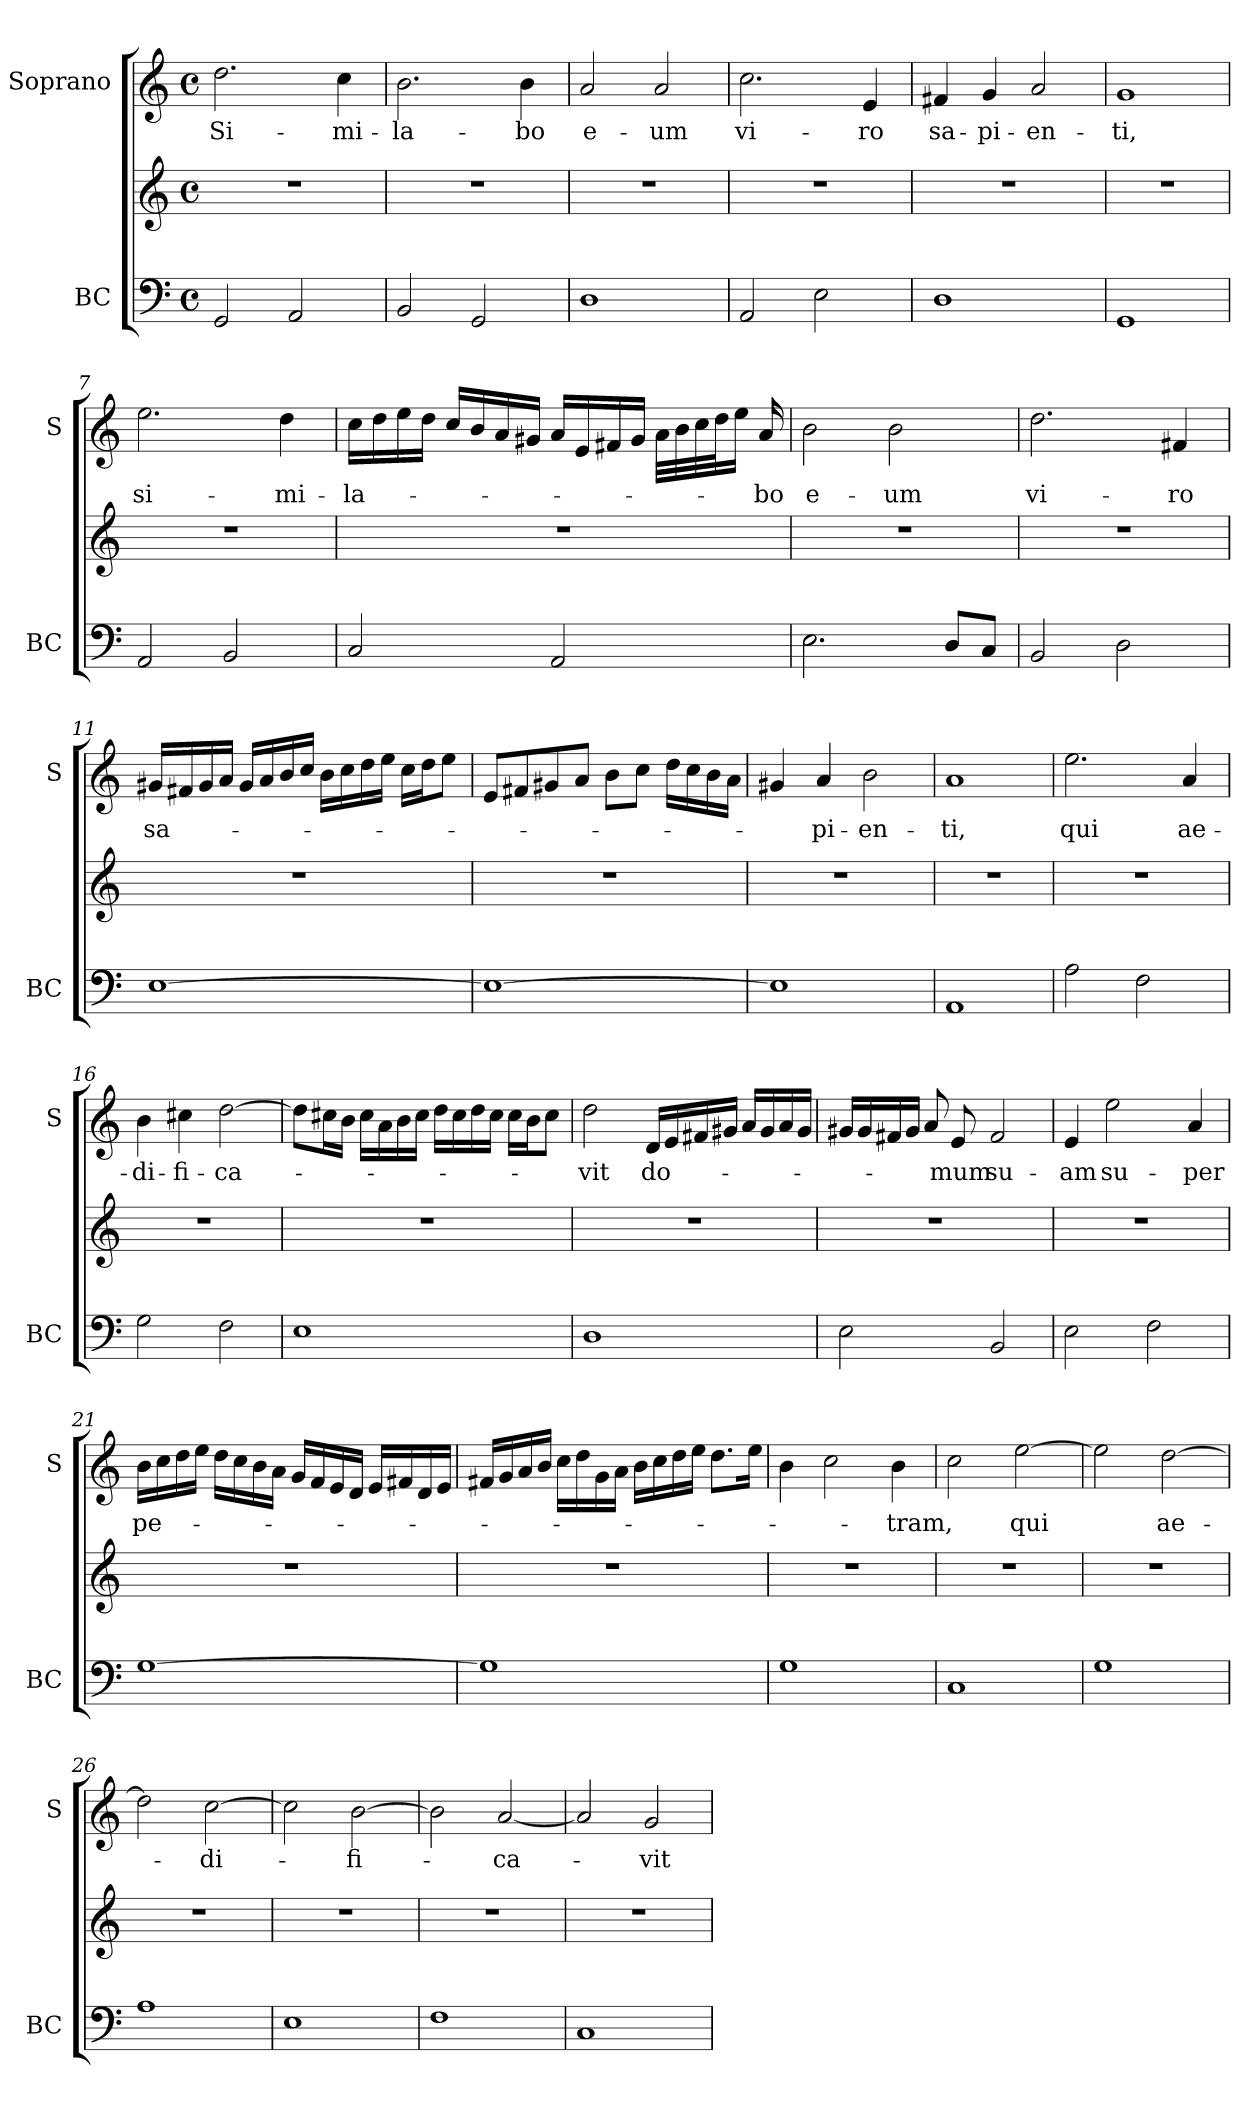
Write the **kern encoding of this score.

**kern	**kern	**kern	**text
*part2	*part2	*part1	*part1
*staff3	*staff2	*staff1	*staff1
*I"BC	*	*I"Soprano	*
*I'BC	*	*I'S	*
*clefF4	*clefG2	*clefG2	*
*k[]	*k[]	*k[]	*
*C:	*C:	*C:	*
*M4/4	*M4/4	*M4/4	*
*met(c)	*met(c)	*met(c)	*
=1	=1	=1	=1
!	!	!	!LO:LY:b
2GG/	1r	2.dd\	Si-
2AA/	.	.	.
!	!	!	!LO:LY:b
.	.	4cc\	-mi-
=2	=2	=2	=2
!	!	!	!LO:LY:b
2BB/	1r	2.b\	-la-
2GG/	.	.	.
!	!	!	!LO:LY:b
.	.	4b\	-bo
=3	=3	=3	=3
!	!	!	!LO:LY:b
1D	1r	2a/	e-
!	!	!	!LO:LY:b
.	.	2a/	-um
=4	=4	=4	=4
!	!	!	!LO:LY:b
2AA/	1r	2.cc\	vi-
2E\	.	.	.
!	!	!	!LO:LY:b
.	.	4e/	-ro
=5	=5	=5	=5
!	!	!	!LO:LY:b
1D	1r	4f#X/	sa-
!	!	!	!LO:LY:b
.	.	4g/	-pi-
!	!	!	!LO:LY:b
.	.	2a/	-en-
=6	=6	=6	=6
!	!	!	!LO:LY:b
1GG	1r	1g	-ti,
!!LO:LB:g=z
=7	=7	=7	=7
!	!	!	!LO:LY:b
2AA/	1r	2.ee\	si-
2BB/	.	.	.
!	!	!	!LO:LY:b
.	.	4dd\	-mi-
=8	=8	=8	=8
!	!	!	!LO:LY:b
2C/	1r	16cc\LL	-la-
.	.	16dd\	.
.	.	16ee\	.
.	.	16dd\JJ	.
.	.	16cc/LL	.
.	.	16b/	.
.	.	16a/	.
.	.	16g#X/JJ	.
2AA/	.	16a/LL	.
.	.	16e/	.
.	.	16f#X/	.
.	.	16g#/JJ	.
.	.	32a\LLL	.
.	.	32b\	.
.	.	32cc\	.
.	.	32dd\J	.
.	.	16ee\JJ	.
!	!	!	!LO:LY:b
.	.	16a/	-bo
=9	=9	=9	=9
!	!	!	!LO:LY:b
2.E\	1r	2b\	e-
!	!	!	!LO:LY:b
.	.	2b\	-um
8D/L	.	.	.
8C/J	.	.	.
=10	=10	=10	=10
!	!	!	!LO:LY:b
2BB/	1r	2.dd\	vi-
2D\	.	.	.
!	!	!	!LO:LY:b
.	.	4f#X/	-ro
!!LO:LB:g=z
=11	=11	=11	=11
!	!	!	!LO:LY:b
[1E	1r	16g#X/LL	sa-
.	.	16f#X/	.
.	.	16g#/	.
.	.	16a/JJ	.
.	.	16g#/LL	.
.	.	16a/	.
.	.	16b/	.
.	.	16cc/JJ	.
.	.	16b\LL	.
.	.	16cc\	.
.	.	16dd\	.
.	.	16ee\JJ	.
.	.	16cc\LL	.
.	.	16dd\J	.
.	.	8ee\J	.
=12	=12	=12	=12
1E_	1r	8e/L	.
.	.	8f#X/	.
.	.	8g#X/	.
.	.	8a/J	.
.	.	8b\L	.
.	.	8cc\J	.
.	.	16dd\LL	.
.	.	16cc\	.
.	.	16b\	.
.	.	16a\JJ	.
=13	=13	=13	=13
1E]	1r	4g#X/	.
!	!	!	!LO:LY:b
.	.	4a/	-pi-
!	!	!	!LO:LY:b
.	.	2b\	-en-
=14	=14	=14	=14
!	!	!	!LO:LY:b
1AA	1r	1a	-ti,
!!LO:PB:g=z
=15	=15	=15	=15
!	!	!	!LO:LY:b
2A\	1r	2.ee\	qui
2F\	.	.	.
!	!	!	!LO:LY:b
.	.	4a/	ae-
=16	=16	=16	=16
!	!	!	!LO:LY:b
2G\	1r	4b\	-di-
!	!	!	!LO:LY:b
.	.	4cc#X\	-fi-
!	!	!	!LO:LY:b
2F\	.	[2dd\	-ca-
=17	=17	=17	=17
1E	1r	8dd\L]	.
.	.	16cc#X\L	.
.	.	16b\JJ	.
.	.	16cc#\LL	.
.	.	16a\	.
.	.	16b\	.
.	.	16cc#\JJ	.
.	.	16dd\LL	.
.	.	16cc#\	.
.	.	16dd\	.
.	.	16cc#\JJ	.
.	.	16cc#\LL	.
.	.	16b\J	.
.	.	8cc#\J	.
=18	=18	=18	=18
!	!	!	!LO:LY:b
1D	1r	2dd\	-vit
!	!	!	!LO:LY:b
.	.	16d/LL	do-
.	.	16e/	.
.	.	16f#X/	.
.	.	16g#X/JJ	.
.	.	16a/LL	.
.	.	16g#/	.
.	.	16a/	.
.	.	16g#/JJ	.
!!LO:LB:g=z
=19	=19	=19	=19
2E\	1r	16g#X/LL	.
.	.	16g#/	.
.	.	16f#X/	.
.	.	16g#/JJ	.
.	.	8a/	.
!	!	!	!LO:LY:b
.	.	8e/	-mum
!	!	!	!LO:LY:b
2BB/	.	2f#/	su-
=20	=20	=20	=20
!	!	!	!LO:LY:b
2E\	1r	4e/	-am
!	!	!	!LO:LY:b
.	.	2ee\	su-
2F\	.	.	.
!	!	!	!LO:LY:b
.	.	4a/	-per
=21	=21	=21	=21
!	!	!	!LO:LY:b
[1G	1r	16b\LL	pe-
.	.	16cc\	.
.	.	16dd\	.
.	.	16ee\JJ	.
.	.	16dd\LL	.
.	.	16cc\	.
.	.	16b\	.
.	.	16a\JJ	.
.	.	16g/LL	.
.	.	16f/	.
.	.	16e/	.
.	.	16d/JJ	.
.	.	16e/LL	.
.	.	16f#X/	.
.	.	16d/	.
.	.	16e/JJ	.
=22	=22	=22	=22
1G]	1r	16f#X/LL	.
.	.	16g/	.
.	.	16a/	.
.	.	16b/JJ	.
.	.	16cc\LL	.
.	.	16dd\	.
.	.	16g\	.
.	.	16a\JJ	.
.	.	16b\LL	.
.	.	16cc\	.
.	.	16dd\	.
.	.	16ee\JJ	.
.	.	8.dd\L	.
.	.	16ee\Jk	.
!!LO:LB:g=z
=23	=23	=23	=23
1G	1r	4b\	.
.	.	2cc\	.
!	!	!	!LO:LY:b
.	.	4b\	-tram,
=24	=24	=24	=24
1C	1r	2cc\	.
!	!	!	!LO:LY:b
.	.	[2ee\	qui
=25	=25	=25	=25
1G	1r	2ee\]	.
!	!	!	!LO:LY:b
.	.	[2dd\	ae-
=26	=26	=26	=26
1A	1r	2dd\]	.
!	!	!	!LO:LY:b
.	.	[2cc\	-di-
=27	=27	=27	=27
1E	1r	2cc\]	.
!	!	!	!LO:LY:b
.	.	[2b\	-fi-
=28	=28	=28	=28
1F	1r	2b\]	.
!	!	!	!LO:LY:b
.	.	[2a/	-ca-
!!LO:LB:g=z
=29	=29	=29	=29
1C	1r	2a/]	.
!	!	!	!LO:LY:b
.	.	2g/	-vit
=	=	=	=
*-	*-	*-	*-
